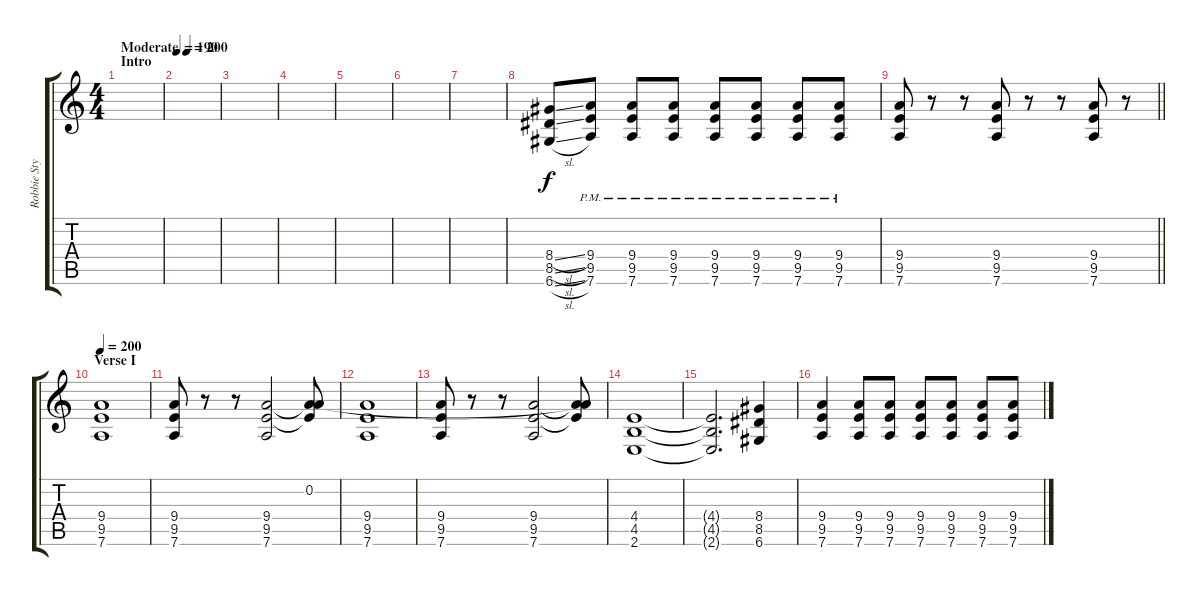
\track ("Robbie Stylez" "Robbie Sty") {instrument distortionguitar}
\staff {score tabs}
\tuning (D4 A3 F3 C3 G2 D2) {hide}
\ts (4 4)
\section ("" "Intro")
\tempo (200 "Moderate")
\tempo 190
\tempo (200 "Moderate")
\clef g2
\ks c
|
\tempo 190
|
|
|
|
|
|
(8.4{sl} 8.5{sl} 6.6{sl}).8 (9.4{pm} 9.5{pm} 7.6{pm}).8 (9.4{pm} 9.5{pm} 7.6{pm}).8 (9.4{pm} 9.5{pm} 7.6{pm}).8 (9.4{pm} 9.5{pm} 7.6{pm}).8 (9.4{pm} 9.5{pm} 7.6{pm}).8 (9.4{pm} 9.5{pm} 7.6{pm}).8 (9.4{pm} 9.5{pm} 7.6{pm}).8 |
\barLineRight lightlight
(9.4 9.5 7.6).8 r.8 r.8 (9.4 9.5 7.6).8 r.8 r.8 (9.4 9.5 7.6).8 r.8 |
\section ("" "Verse I")
\tempo 200
(9.4 9.5 7.6).1 |
(9.4 9.5 7.6).8 r.8 r.8 (9.4 9.5 7.6).2 (0.2 9.4{t} 9.5{t}).8 |
(9.4 9.5 7.6).1 |
(9.4 9.5 7.6).8 r.8 r.8 (9.4 9.5 7.6).2 (0.2{t} 9.4{t} 9.5{t}).8 |
(4.4 4.5 2.6).1 |
(4.4{t} 4.5{t} 2.6{t}).2{d} (8.4 8.5 6.6).4 |
(9.4 9.5 7.6).4 (9.4 9.5 7.6).8 (9.4 9.5 7.6).8 (9.4 9.5 7.6).8 (9.4 9.5 7.6).8 (9.4 9.5 7.6).8 (9.4 9.5 7.6).8
